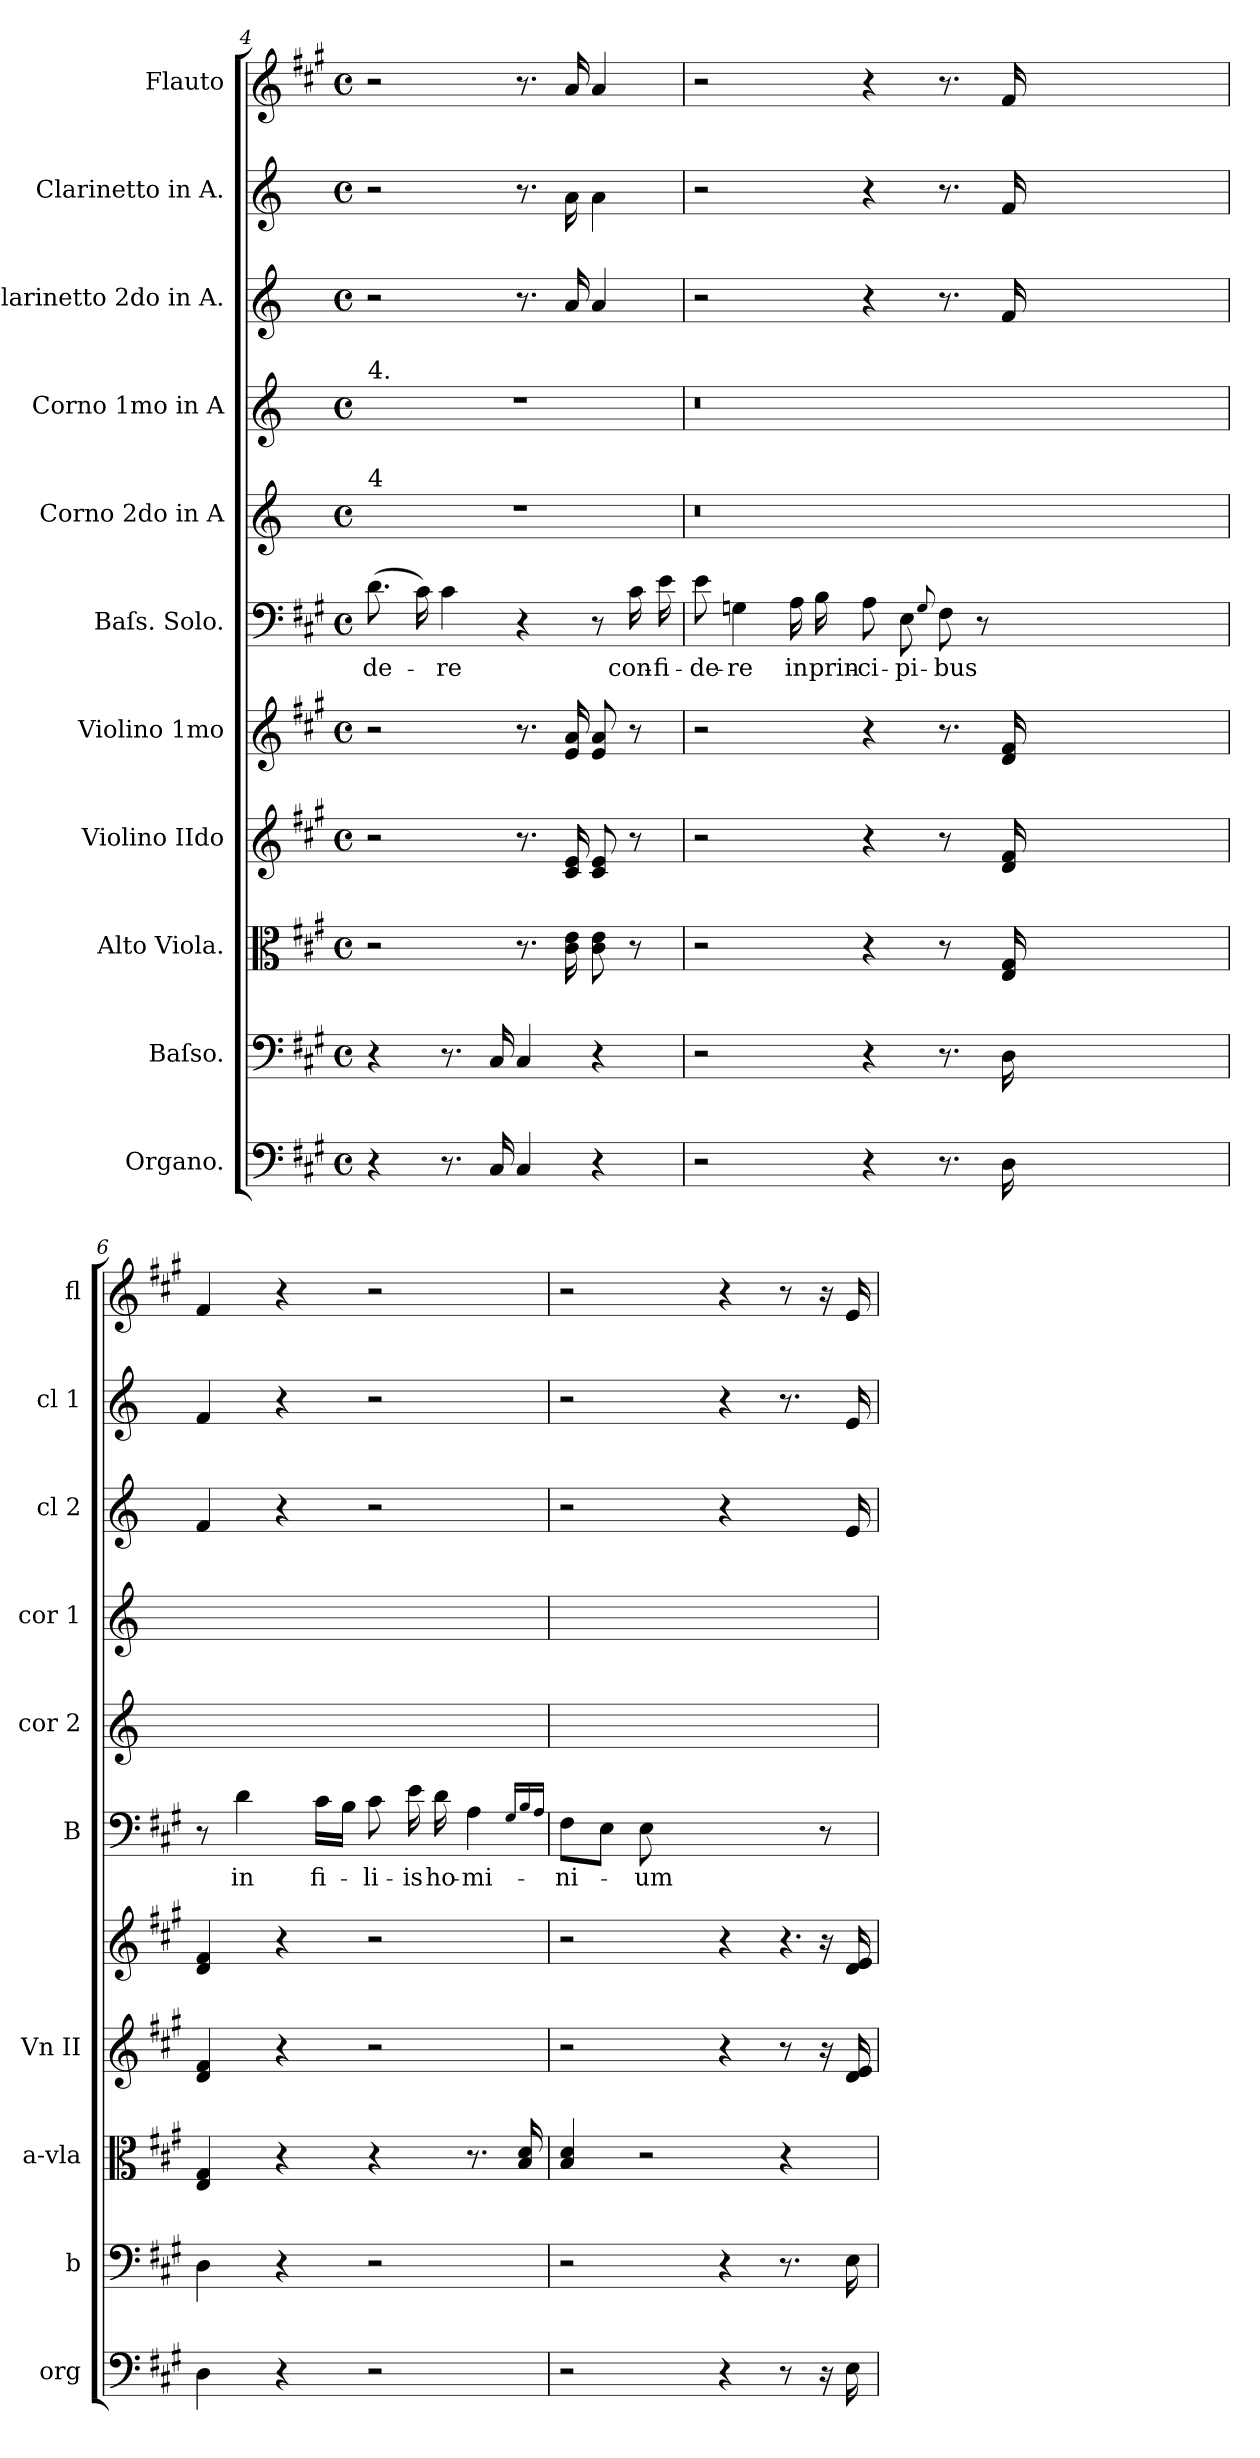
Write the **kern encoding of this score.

**kern	**kern	**kern	**kern	**kern	**kern	**text	**kern	**kern	**kern	**kern	**kern
*part11	*part10	*part9	*part8	*part7	*part6	*part6	*part5	*part4	*part3	*part2	*part1
*staff11	*staff10	*staff9	*staff8	*staff7	*staff6	*staff6	*staff5	*staff4	*staff3	*staff2	*staff1
*I"Organo.	*I"Baſso.	*I"Alto Viola.	*I"Violino IIdo	*I"Violino 1mo	*I"Baſs. Solo.	*	*I"Corno 2do in A	*I"Corno 1mo in A	*I"Clarinetto 2do in A.	*I"Clarinetto in A.	*I"Flauto
*I'org	*I'b	*I'a-vla	*I'Vn II	*	*I'B	*	*I'cor 2	*I'cor 1	*I'cl 2	*I'cl 1	*I'fl
*clefF4	*clefF4	*clefC3	*clefG2	*clefG2	*clefF4	*	*clefG2	*clefG2	*clefG2	*clefG2	*clefG2
*	*	*	*	*	*	*	*ITrd2c3	*ITrd2c3	*ITrd2c3	*ITrd2c3	*
*k[f#c#g#]	*k[f#c#g#]	*k[f#c#g#]	*k[f#c#g#]	*k[f#c#g#]	*k[f#c#g#]	*	*k[f#c#g#]	*k[f#c#g#]	*k[f#c#g#]	*k[f#c#g#]	*k[f#c#g#]
*A:	*A:	*A:	*A:	*A:	*A:	*	*A:	*A:	*A:	*A:	*A:
*M4/4	*M4/4	*M4/4	*M4/4	*M4/4	*M4/4	*	*M4/4	*M4/4	*M4/4	*M4/4	*M4/4
*met(c)	*met(c)	*met(c)	*met(c)	*met(c)	*met(c)	*	*met(c)	*met(c)	*met(c)	*met(c)	*met(c)
=4	=4	=4	=4	=4	=4	=4	=4	=4	=4	=4	=4
!	!	!	!	!	!	!	!	!LO:TX:a:t=4.	!	!	!
!	!	!	!	!	!	!	!LO:TX:a:t=4	!	!	!	!
4r	4r	2r	2r	2r	(8.d\	-de-	1r	1r	2r	2r	2r
.	.	.	.	.	16c#\)	.	.	.	.	.	.
8.r	8.r	.	.	.	4c#\	-re	.	.	.	.	.
16C#/	16C#/	.	.	.	.	.	.	.	.	.	.
4C#/	4C#/	8.r	8.r	8.r	4r	.	.	.	8.r	8.r	8.r
.	.	16c#\ 16e\	16c#/ 16e/	16e/ 16a/	.	.	.	.	16f#/	16f#\	16a/
4r	4r	8c#\ 8e\	8c#/ 8e/	8e/ 8a/	8r	.	.	.	4f#/	4f#\	4a/
.	.	8r	8r	8r	16c#\	con-	.	.	.	.	.
.	.	.	.	.	16e\	-fi-	.	.	.	.	.
=5	=5	=5	=5	=5	=5	=5	=5	=5	=5	=5	=5
2r	2r	2r	2r	2r	8e\	-de-	0.r	0.r	2r	2r	2r
.	.	.	.	.	4Gn\	-re	.	.	.	.	.
.	.	.	.	.	16A\	in	.	.	.	.	.
.	.	.	.	.	16B\	prin-	.	.	.	.	.
4r	4r	4r	4r	4r	8A\	-ci-	.	.	4r	4r	4r
.	.	.	.	.	8E\	-pi-	.	.	.	.	.
.	.	.	.	.	8qqG/	.	.	.	.	.	.
!	!	!LO:N:vis=8	!LO:N:vis=8	!	!	!	!	!	!	!	!
8.r	8.r	8.r	8.r	8.r	8F#\	-bus	.	.	8.r	8.r	8.r
.	.	.	.	.	8r	.	.	.	.	.	.
16D\	16D\	16E/ 16G#/	16d/ 16f#/	16d/ 16f#/	.	.	.	.	16d/	16d/	16f#/
0ryy	0ryy	0ryy	0ryy	0ryy	0ryy	.	.	.	0ryy	0ryy	0ryy
=6	=6	=6	=6	=6	=6	=6	=6	=6	=6	=6	=6
4D\	4D\	4E/ 4G#/	4d/ 4f#/	4d/ 4f#/	8r	.	1ryy	1ryy	4d/	4d/	4f#/
.	.	.	.	.	4d\	in	.	.	.	.	.
4r	4r	4r	4r	4r	.	.	.	.	4r	4r	4r
.	.	.	.	.	16c#\LL	fi-	.	.	.	.	.
.	.	.	.	.	16B\JJ	.	.	.	.	.	.
2r	2r	4r	2r	2r	8c#\	-li-	.	.	2r	2r	2r
.	.	.	.	.	16e\	-is	.	.	.	.	.
.	.	.	.	.	16d\	ho-	.	.	.	.	.
.	.	8.r	.	.	4A\	-mi-	.	.	.	.	.
.	.	16B/ 16d/	.	.	.	.	.	.	.	.	.
.	.	.	.	.	16qqG#/LL	.	.	.	.	.	.
.	.	.	.	.	16qqB/	.	.	.	.	.	.
.	.	.	.	.	16qqA/JJ	.	.	.	.	.	.
=7	=7	=7	=7	=7	=7	=7	=7	=7	=7	=7	=7
2r	2r	4B/ 4d/	2r	2r	8F#\L	-ni-	1ryy	1ryy	2r	2r	2r
.	.	.	.	.	8E\J	.	.	.	.	.	.
.	.	2r	.	.	8E\	-um	.	.	.	.	.
.	.	.	.	.	2ryy	.	.	.	.	.	.
4r	4r	.	4r	4r	.	.	.	.	4r	4r	4r
!	!	!	!	!LO:N:vis=4.	!	!	!	!	!	!	!
8r	8.r	4r	8r	8r	.	.	.	.	8ryy	8.r	8r
16r	.	.	16r	16r	8r	.	.	.	16ryy	.	16r
16E\	16E\	.	16d/ 16e/	16d/ 16e/	.	.	.	.	16c#/	16c#/	16e/
=	=	=	=	=	=	=	=	=	=	=	=
*-	*-	*-	*-	*-	*-	*-	*-	*-	*-	*-	*-
